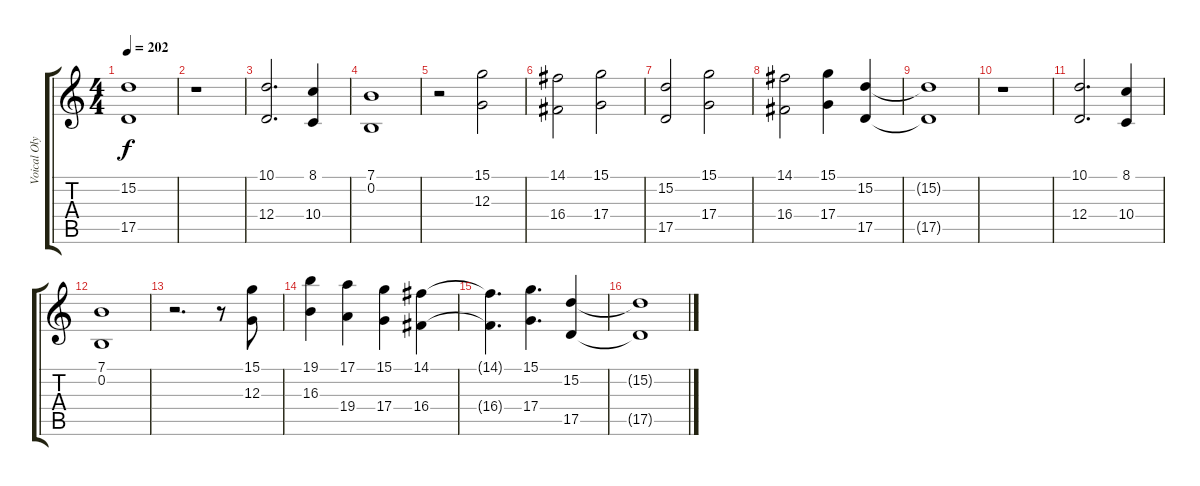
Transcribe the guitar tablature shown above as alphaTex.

\track ("Voical Olya" "Voical Oly") {instrument stringensemble1}
\staff {score tabs}
\tuning (E4 B3 G3 D3 A2 E2) {hide}
\ts (4 4)
\tempo 202
\clef g2
\ks c
(15.2{t} 17.5{t}).1{dy f} |
r.1 |
(10.1 12.4).2{d} (8.1 10.4).4 |
(7.1 0.2).1 |
r.2 (15.1 12.3).2 |
(14.1 16.4).2 (15.1 17.4).2 |
(15.2 17.5).2 (15.1 17.4).2 |
(14.1 16.4).2 (15.1 17.4).4 (15.2 17.5).4 |
(15.2{t} 17.5{t}).1 |
r.1 |
(10.1 12.4).2{d} (8.1 10.4).4 |
(7.1 0.2).1 |
r.2{d} r.8 (15.1 12.3).8 |
(19.1 16.3).4 (17.1 19.4).4 (15.1 17.4).4 (14.1 16.4).4 |
(14.1{t} 16.4{t}).4{d} (15.1 17.4).4{d} (15.2 17.5).4 |
(15.2{t} 17.5{t}).1
